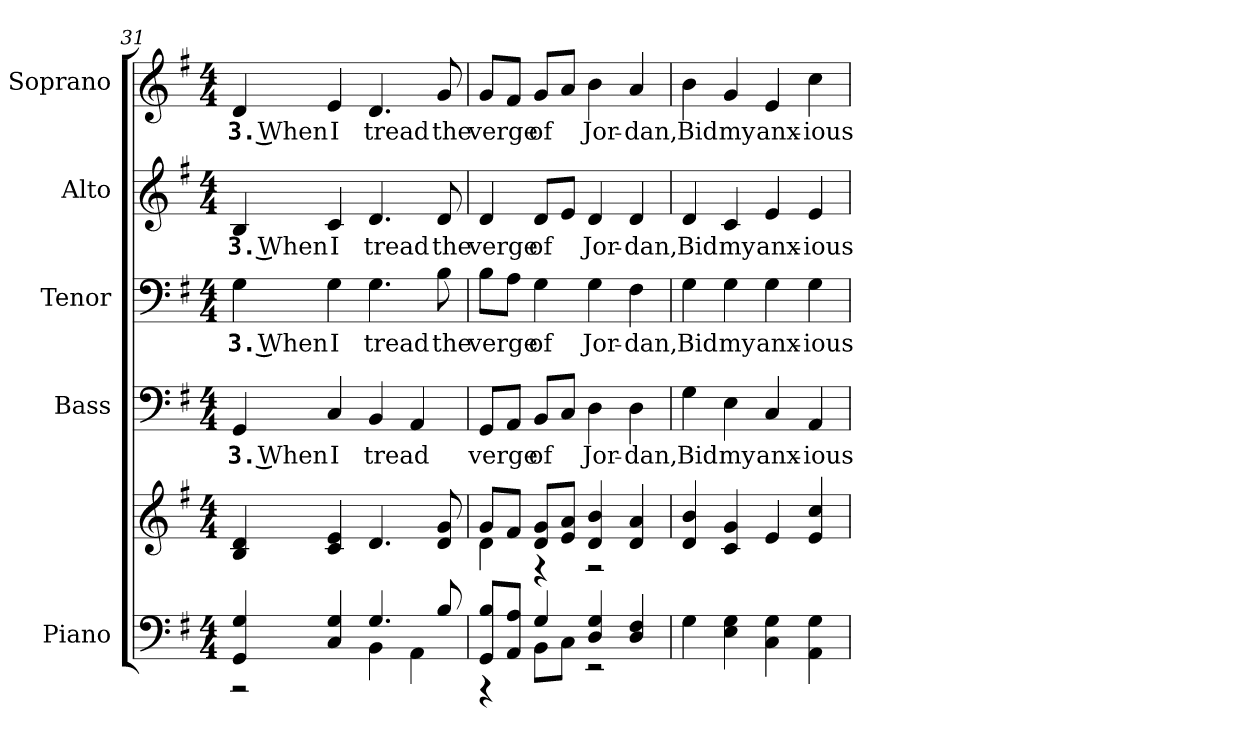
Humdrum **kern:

**kern	**kern	**kern	**text	**kern	**text	**kern	**text	**kern	**text
*part5	*part5	*part4	*part4	*part3	*part3	*part2	*part2	*part1	*part1
*staff6	*staff5	*staff4	*staff4	*staff3	*staff3	*staff2	*staff2	*staff1	*staff1
*I"Piano	*	*I"Bass	*	*I"Tenor	*	*I"Alto	*	*I"Soprano	*
*I'Pno.	*	*I'B.	*	*I'T.	*	*I'A.	*	*I'S.	*
!!LO:PB:g=z
*clefF4	*clefG2	*clefF4	*	*clefF4	*	*clefG2	*	*clefG2	*
*k[f#]	*k[f#]	*k[f#]	*	*k[f#]	*	*k[f#]	*	*k[f#]	*
*G:	*G:	*G:	*	*G:	*	*G:	*	*G:	*
*M4/4	*M4/4	*M4/4	*	*M4/4	*	*M4/4	*	*M4/4	*
=31	=31	=31	=31	=31	=31	=31	=31	=31	=31
*^	*	*	*	*	*	*	*	*	*
!	!	!	!	!LO:LY:b:color=#000000	!	!	!	!	!	!
!	!	!	!	!	!	!LO:LY:b:color=#000000	!	!	!	!
!	!	!	!	!	!	!	!	!LO:LY:b:color=#000000	!	!
!	!	!	!	!	!	!	!	!	!	!LO:LY:b:color=#000000
4GGi/ 4Gi	2r	4Bi/ 4di	4GGi/	3. When	4Gi\	3. When	4Bi/	3. When	4di/	3. When
!	!	!	!	!LO:LY:b:color=#000000	!	!	!	!	!	!
!	!	!	!	!	!	!LO:LY:b:color=#000000	!	!	!	!
!	!	!	!	!	!	!	!	!LO:LY:b:color=#000000	!	!
!	!	!	!	!	!	!	!	!	!	!LO:LY:b:color=#000000
4Ci/ 4Gi	.	4ci/ 4ei	4Ci/	I	4Gi\	I	4ci/	I	4ei/	I
!	!	!	!	!LO:LY:b:color=#000000	!	!	!	!	!	!
!	!	!	!	!	!	!LO:LY:b:color=#000000	!	!	!	!
!	!	!	!	!	!	!	!	!LO:LY:b:color=#000000	!	!
!	!	!	!	!	!	!	!	!	!	!LO:LY:b:color=#000000
4.Gi/	4BBi\	4.di/	4BBi/	tread	4.Gi\	tread	4.di/	tread	4.di/	tread
.	4AAi\	.	4AAi/	.	.	.	.	.	.	.
!	!	!	!	!	!	!LO:LY:b:color=#000000	!	!	!	!
!	!	!	!	!	!	!	!	!LO:LY:b:color=#000000	!	!
!	!	!	!	!	!	!	!	!	!	!LO:LY:b:color=#000000
8Bi/	.	8di/ 8gi	.	.	8Bi\	the	8di/	the	8gi/	the
=32	=32	=32	=32	=32	=32	=32	=32	=32	=32	=32
*	*	*^	*	*	*	*	*	*	*	*
!	!	!	!	!	!LO:LY:b:color=#000000	!	!	!	!	!	!
!	!	!	!	!	!	!	!LO:LY:b:color=#000000	!	!	!	!
!	!	!	!	!	!	!	!	!	!LO:LY:b:color=#000000	!	!
!	!	!	!	!	!	!	!	!	!	!	!LO:LY:b:color=#000000
8GGi/ 8BiL	4r	8gi/L	4di\	8GGi/L	verge	8Bi\L	verge	4di/	verge	8gi/L	verge
8AAi/ 8AiJ	.	8f#i/J	.	8AAi/J	.	8Ai\J	.	.	.	8f#i/J	.
!	!	!	!	!	!LO:LY:b:color=#000000	!	!	!	!	!	!
!	!	!	!	!	!	!	!LO:LY:b:color=#000000	!	!	!	!
!	!	!	!	!	!	!	!	!	!LO:LY:b:color=#000000	!	!
!	!	!	!	!	!	!	!	!	!	!	!LO:LY:b:color=#000000
4Gi/	8BBi\L	8di/ 8giL	4r	8BBi/L	of	4Gi\	of	8di/L	of	8gi/L	of
.	8Ci\J	8ei/ 8aiJ	.	8Ci/J	.	.	.	8ei/J	.	8ai/J	.
!	!	!	!	!	!LO:LY:b:color=#000000	!	!	!	!	!	!
!	!	!	!	!	!	!	!LO:LY:b:color=#000000	!	!	!	!
!	!	!	!	!	!	!	!	!	!LO:LY:b:color=#000000	!	!
!	!	!	!	!	!	!	!	!	!	!	!LO:LY:b:color=#000000
4Di/ 4Gi	2r	4di/ 4bi	2r	4Di\	Jor-	4Gi\	Jor-	4di/	Jor-	4bi\	Jor-
!	!	!	!	!	!LO:LY:b:color=#000000	!	!	!	!	!	!
!	!	!	!	!	!	!	!LO:LY:b:color=#000000	!	!	!	!
!	!	!	!	!	!	!	!	!	!LO:LY:b:color=#000000	!	!
!	!	!	!	!	!	!	!	!	!	!	!LO:LY:b:color=#000000
4Di/ 4F#i	.	4di/ 4ai	.	4Di\	-dan,	4F#i\	-dan,	4di/	-dan,	4ai/	-dan,
*v	*v	*	*	*	*	*	*	*	*	*	*
*	*v	*v	*	*	*	*	*	*	*	*
=33	=33	=33	=33	=33	=33	=33	=33	=33	=33
!	!	!	!LO:LY:b:color=#000000	!	!	!	!	!	!
!	!	!	!	!	!LO:LY:b:color=#000000	!	!	!	!
!	!	!	!	!	!	!	!LO:LY:b:color=#000000	!	!
!	!	!	!	!	!	!	!	!	!LO:LY:b:color=#000000
4Gi\	4di/ 4bi	4Gi\	Bid	4Gi\	Bid	4di/	Bid	4bi\	Bid
!	!	!	!LO:LY:b:color=#000000	!	!	!	!	!	!
!	!	!	!	!	!LO:LY:b:color=#000000	!	!	!	!
!	!	!	!	!	!	!	!LO:LY:b:color=#000000	!	!
!	!	!	!	!	!	!	!	!	!LO:LY:b:color=#000000
4Ei\ 4Gi	4ci/ 4gi	4Ei\	my	4Gi\	my	4ci/	my	4gi/	my
!	!	!	!LO:LY:b:color=#000000	!	!	!	!	!	!
!	!	!	!	!	!LO:LY:b:color=#000000	!	!	!	!
!	!	!	!	!	!	!	!LO:LY:b:color=#000000	!	!
!	!	!	!	!	!	!	!	!	!LO:LY:b:color=#000000
4Ci\ 4Gi	4ei/	4Ci/	anx-	4Gi\	anx-	4ei/	anx-	4ei/	anx-
!	!	!	!LO:LY:b:color=#000000	!	!	!	!	!	!
!	!	!	!	!	!LO:LY:b:color=#000000	!	!	!	!
!	!	!	!	!	!	!	!LO:LY:b:color=#000000	!	!
!	!	!	!	!	!	!	!	!	!LO:LY:b:color=#000000
4AAi\ 4Gi	4ei/ 4cci	4AAi/	-ious	4Gi\	-ious	4ei/	-ious	4cci\	-ious
=	=	=	=	=	=	=	=	=	=
*-	*-	*-	*-	*-	*-	*-	*-	*-	*-
